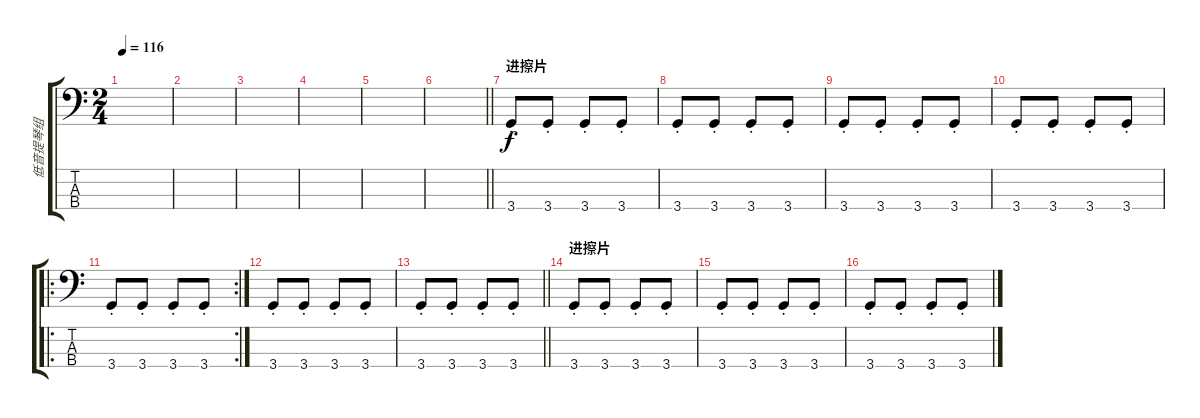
\track ("低音提琴组" "低音提琴组") {instrument contrabass}
\staff {score tabs}
\tuning (G2 D2 A1 E1) {hide}
\ts (2 4)
\tempo 116
\clef f4
\ks c
|
|
|
|
|
\barLineRight lightlight
|
\section ("" "进擦片")
3.4{st}.8 3.4{st}.8 3.4{st}.8 3.4{st}.8 |
3.4{st}.8 3.4{st}.8 3.4{st}.8 3.4{st}.8 |
3.4{st}.8 3.4{st}.8 3.4{st}.8 3.4{st}.8 |
3.4{st}.8 3.4{st}.8 3.4{st}.8 3.4{st}.8 |
\ro
\rc 2
3.4{st}.8 3.4{st}.8 3.4{st}.8 3.4{st}.8 |
3.4{st}.8 3.4{st}.8 3.4{st}.8 3.4{st}.8 |
\barLineRight lightlight
3.4{st}.8 3.4{st}.8 3.4{st}.8 3.4{st}.8 |
\section ("" "进擦片")
3.4{st}.8 3.4{st}.8 3.4{st}.8 3.4{st}.8 |
3.4{st}.8 3.4{st}.8 3.4{st}.8 3.4{st}.8 |
3.4{st}.8 3.4{st}.8 3.4{st}.8 3.4{st}.8
